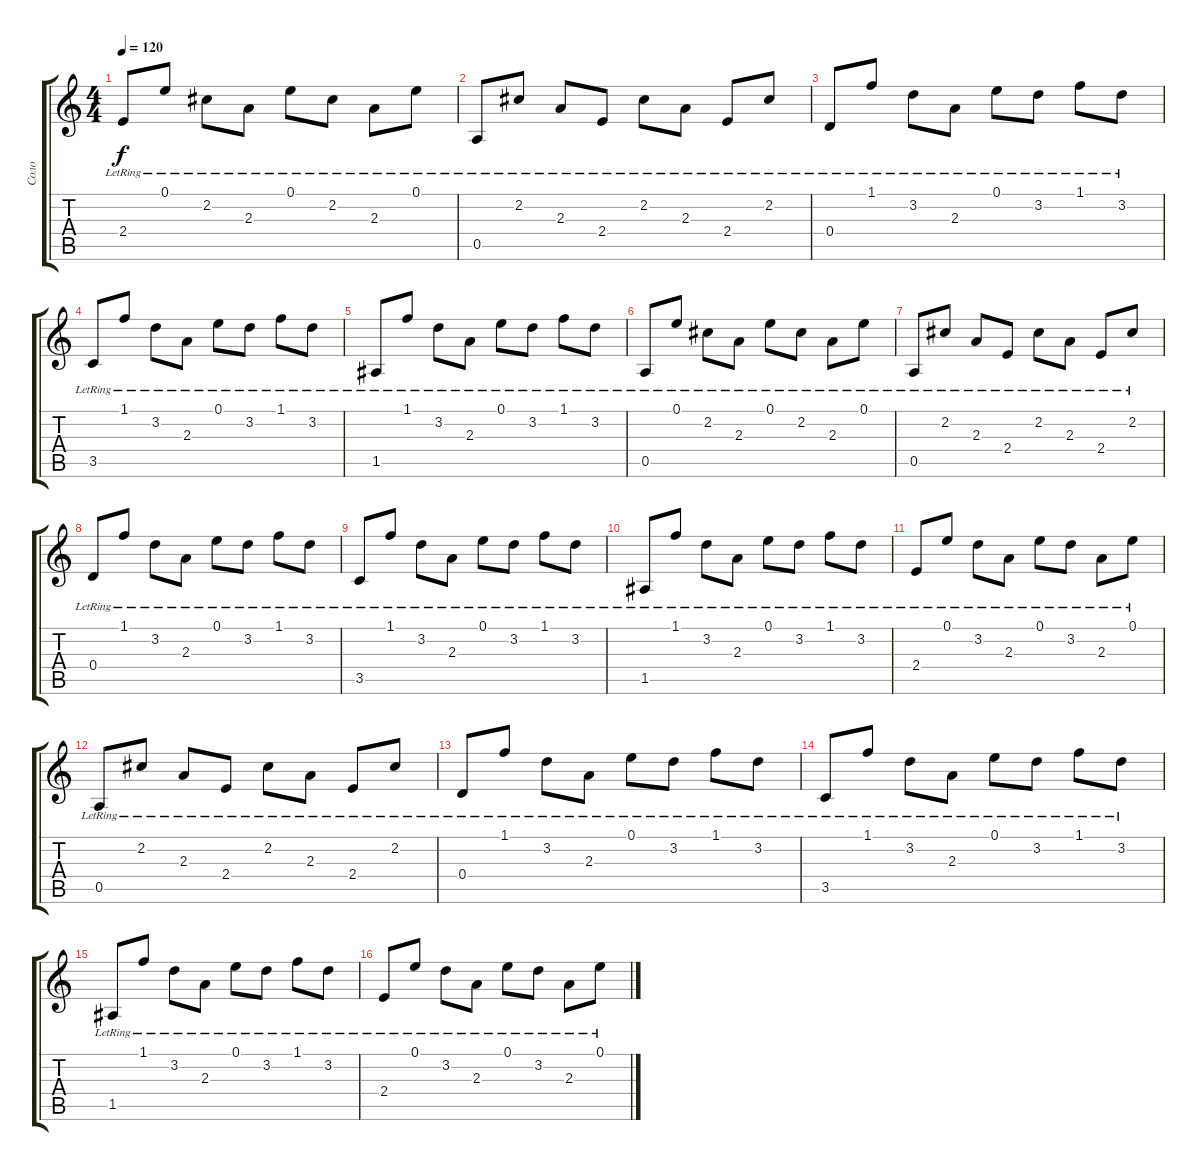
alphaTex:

\track ("Соло" "Соло") {instrument acousticguitarnylon}
\staff {score tabs}
\tuning (E4 B3 G3 D3 A2 E2) {hide}
\ts (4 4)
\tempo 120
\clef g2
\ks c
2.4{lr}.8{dy f} 0.1{lr}.8 2.2{lr}.8 2.3{lr}.8 0.1{lr}.8 2.2{lr}.8 2.3{lr}.8 0.1{lr}.8 |
0.5{lr}.8 2.2{lr}.8 2.3{lr}.8 2.4{lr}.8 2.2{lr}.8 2.3{lr}.8 2.4{lr}.8 2.2{lr}.8 |
0.4{lr}.8 1.1{lr}.8 3.2{lr}.8 2.3{lr}.8 0.1{lr}.8 3.2{lr}.8 1.1{lr}.8 3.2{lr}.8 |
3.5{lr}.8 1.1{lr}.8 3.2{lr}.8 2.3{lr}.8 0.1{lr}.8 3.2{lr}.8 1.1{lr}.8 3.2{lr}.8 |
1.5{lr}.8 1.1{lr}.8 3.2{lr}.8 2.3{lr}.8 0.1{lr}.8 3.2{lr}.8 1.1{lr}.8 3.2{lr}.8 |
0.5{lr}.8 0.1{lr}.8 2.2{lr}.8 2.3{lr}.8 0.1{lr}.8 2.2{lr}.8 2.3{lr}.8 0.1{lr}.8 |
0.5{lr}.8 2.2{lr}.8 2.3{lr}.8 2.4{lr}.8 2.2{lr}.8 2.3{lr}.8 2.4{lr}.8 2.2{lr}.8 |
0.4{lr}.8 1.1{lr}.8 3.2{lr}.8 2.3{lr}.8 0.1{lr}.8 3.2{lr}.8 1.1{lr}.8 3.2{lr}.8 |
3.5{lr}.8 1.1{lr}.8 3.2{lr}.8 2.3{lr}.8 0.1{lr}.8 3.2{lr}.8 1.1{lr}.8 3.2{lr}.8 |
1.5{lr}.8 1.1{lr}.8 3.2{lr}.8 2.3{lr}.8 0.1{lr}.8 3.2{lr}.8 1.1{lr}.8 3.2{lr}.8 |
2.4{lr}.8 0.1{lr}.8 3.2{lr}.8 2.3{lr}.8 0.1{lr}.8 3.2{lr}.8 2.3{lr}.8 0.1{lr}.8 |
0.5{lr}.8 2.2{lr}.8 2.3{lr}.8 2.4{lr}.8 2.2{lr}.8 2.3{lr}.8 2.4{lr}.8 2.2{lr}.8 |
0.4{lr}.8 1.1{lr}.8 3.2{lr}.8 2.3{lr}.8 0.1{lr}.8 3.2{lr}.8 1.1{lr}.8 3.2{lr}.8 |
3.5{lr}.8{volume 0} 1.1{lr}.8 3.2{lr}.8 2.3{lr}.8 0.1{lr}.8 3.2{lr}.8 1.1{lr}.8 3.2{lr}.8 |
1.5{lr}.8 1.1{lr}.8 3.2{lr}.8 2.3{lr}.8 0.1{lr}.8 3.2{lr}.8 1.1{lr}.8 3.2{lr}.8 |
2.4{lr}.8 0.1{lr}.8 3.2{lr}.8 2.3{lr}.8 0.1{lr}.8 3.2{lr}.8 2.3{lr}.8 0.1{lr}.8
